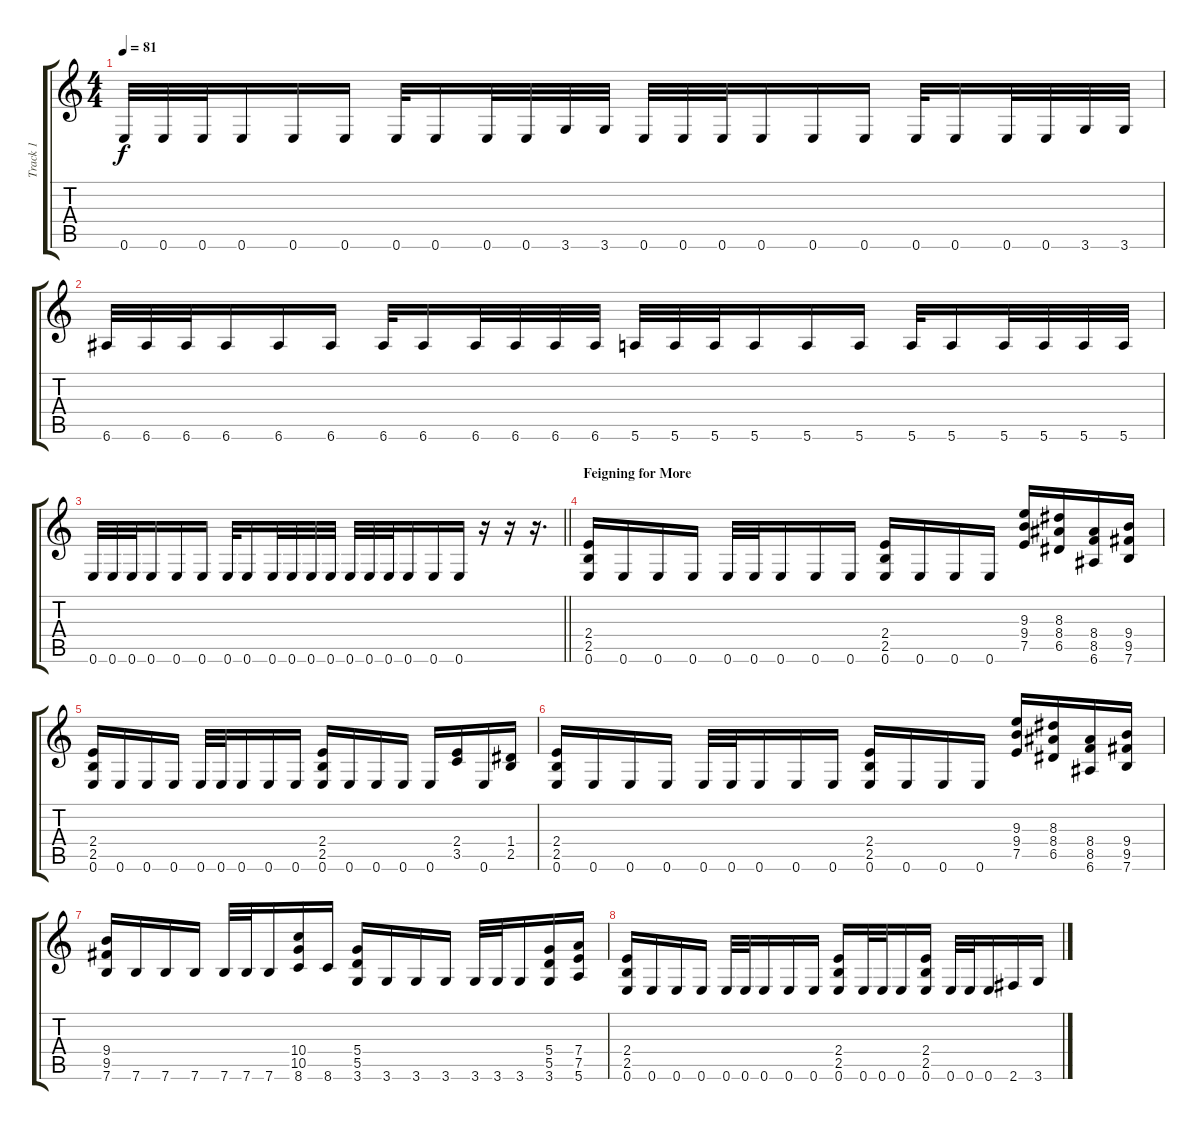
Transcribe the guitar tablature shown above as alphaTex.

\track ("Track 1" "Track 1") {instrument acousticguitarsteel}
\staff {score tabs}
\tuning (E4 B3 G3 D3 A2 E2) {hide}
\ts (4 4)
\tempo 81
\clef g2
\ks c
0.6.32{dy f} 0.6.32 0.6.32 0.6.16 0.6.16 0.6.16 0.6.32 0.6.16 0.6.32 0.6.32 3.6.32 3.6.32 0.6.32 0.6.32 0.6.32 0.6.16 0.6.16 0.6.16 0.6.32 0.6.16 0.6.32 0.6.32 3.6.32 3.6.32 |
6.6.32 6.6.32 6.6.32 6.6.16 6.6.16 6.6.16 6.6.32 6.6.16 6.6.32 6.6.32 6.6.32 6.6.32 5.6.32 5.6.32 5.6.32 5.6.16 5.6.16 5.6.16 5.6.32 5.6.16 5.6.32 5.6.32 5.6.32 5.6.32 |
\barLineRight lightlight
0.6.32 0.6.32 0.6.32 0.6.16 0.6.16 0.6.16 0.6.32 0.6.16 0.6.32 0.6.32 0.6.32 0.6.32 0.6.32 0.6.32 0.6.32 0.6.16 0.6.16 0.6.16 r.16 r.16 r.16{d} |
\section ("" "Feigning for More")
(2.4 2.5 0.6).16 0.6.16 0.6.16 0.6.16 0.6.32 0.6.32 0.6.16 0.6.16 0.6.16 (2.4 2.5 0.6).16 0.6.16 0.6.16 0.6.16 (9.3 9.4 7.5).16 (8.3 8.4 6.5).16 (8.4 8.5 6.6).16 (9.4 9.5 7.6).16 |
(2.4 2.5 0.6).16 0.6.16 0.6.16 0.6.16 0.6.32 0.6.32 0.6.16 0.6.16 0.6.16 (2.4 2.5 0.6).16 0.6.16 0.6.16 0.6.16 0.6.16 (2.4 3.5).16 0.6.16 (1.4 2.5).16 |
(2.4 2.5 0.6).16 0.6.16 0.6.16 0.6.16 0.6.32 0.6.32 0.6.16 0.6.16 0.6.16 (2.4 2.5 0.6).16 0.6.16 0.6.16 0.6.16 (9.3 9.4 7.5).16 (8.3 8.4 6.5).16 (8.4 8.5 6.6).16 (9.4 9.5 7.6).16 |
(9.4 9.5 7.6).16 7.6.16 7.6.16 7.6.16 7.6.32 7.6.32 7.6.16 (10.4 10.5 8.6).16 8.6.16 (5.4 5.5 3.6).16 3.6.16 3.6.16 3.6.16 3.6.32 3.6.32 3.6.16 (5.4 5.5 3.6).16 (7.4 7.5 5.6).16 |
(2.4 2.5 0.6).16 0.6.16 0.6.16 0.6.16 0.6.32 0.6.32 0.6.16 0.6.16 0.6.16 (2.4 2.5 0.6).16 0.6.32 0.6.32 0.6.16 (2.4 2.5 0.6).16 0.6.32 0.6.32 0.6.16 2.6.16 3.6.16
